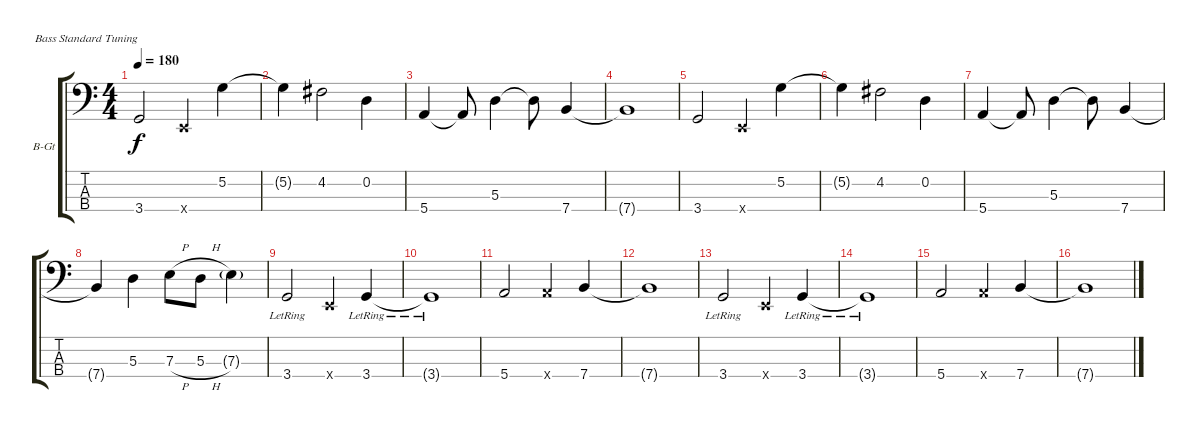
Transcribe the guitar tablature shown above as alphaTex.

\defaultSystemsLayout 4
\bracketExtendMode groupsimilarinstruments
\firstSystemTrackNameOrientation horizontal
\otherSystemsTrackNameOrientation horizontal
\track ("Bass Guitar" "B-Gt") {instrument electricbassfinger}
\staff {score tabs}
\tuning (G2 D2 A1 E1)
\ts (4 4)
\tempo 180
\clef f4
\ks c
3.4.2{dy f} 0.4{x}.4 5.2.4 |
5.2{t}.4 4.2.2 0.2.4 |
5.4.4 5.4{t}.8 5.3.4 5.3{t}.8 7.4.4 |
7.4{t}.1 |
3.4.2 0.4{x}.4 5.2.4 |
5.2{t}.4 4.2.2 0.2.4 |
5.4.4 5.4{t}.8 5.3.4 5.3{t}.8 7.4.4 |
7.4{t}.4 5.3.4 7.3{h}.8 5.3{h}.8 7.3{g}.4 |
3.4{lr}.2 0.4{x}.4 3.4{lr}.4 |
3.4{lr t}.1 |
5.4.2 5.4{x}.4 7.4.4 |
7.4{t}.1 |
3.4{lr}.2 0.4{x}.4 3.4{lr}.4 |
3.4{lr t}.1 |
5.4.2 5.4{x}.4 7.4.4 |
7.4{t}.1
